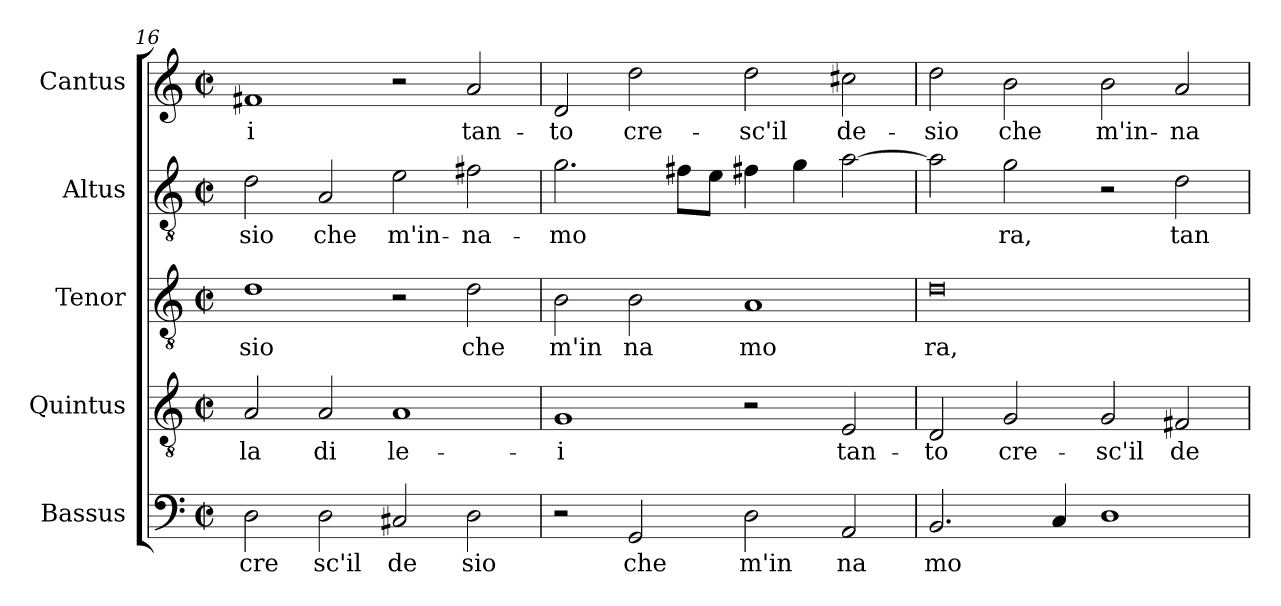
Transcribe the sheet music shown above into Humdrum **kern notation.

**kern	**text	**kern	**text	**kern	**text	**kern	**text	**kern	**text
*part5	*part5	*part4	*part4	*part3	*part3	*part2	*part2	*part1	*part1
*staff5	*staff5	*staff4	*staff4	*staff3	*staff3	*staff2	*staff2	*staff1	*staff1
*I"Bassus	*	*I"Quintus	*	*I"Tenor	*	*I"Altus	*	*I"Cantus	*
!!LO:PB:g=z
*clefF4	*	*clefGv2	*	*clefGv2	*	*clefGv2	*	*clefG2	*
*k[]	*	*k[]	*	*k[]	*	*k[]	*	*k[]	*
*C:	*	*C:	*	*C:	*	*C:	*	*C:	*
*M2/2	*	*M2/2	*	*M2/2	*	*M2/2	*	*M2/2	*
*met(c|)	*	*met(c|)	*	*met(c|)	*	*met(c|)	*	*met(c|)	*
=16	=16	=16	=16	=16	=16	=16	=16	=16	=16
!	!LO:LY:b:cj	!	!LO:LY:b	!	!LO:LY:b:cj	!	!LO:LY:b:cj	!	!LO:LY:b:cj
2D\	cre	2A/	-la	1d	sio	2d\	-sio	1f#X	i
!	!LO:LY:b:cj	!	!LO:LY:b	!	!	!	!LO:LY:b:cj	!	!
2D\	sc'il	2A/	di	.	.	2A/	che	.	.
!	!LO:LY:b:cj	!	!LO:LY:b	!	!	!	!LO:LY:b:cj	!	!
2C#X/	de	1A	le-	2r	.	2e\	m'in-	2r	.
!	!LO:LY:b:cj	!	!	!	!LO:LY:b:cj	!	!LO:LY:b:cj	!	!LO:LY:b:cj
2D\	sio	.	.	2d\	che	2f#\	-na-	2a/	tan-
=17	=17	=17	=17	=17	=17	=17	=17	=17	=17
!	!	!	!LO:LY:b	!	!LO:LY:b:cj	!	!LO:LY:b:cj	!	!LO:LY:b:cj
2r	.	1G	-i	2B\	m'in	2.g\	-mo-	2d/	-to
!	!LO:LY:b:cj	!	!	!	!LO:LY:b:cj	!	!	!	!LO:LY:b:cj
2GG/	che	.	.	2B\	na	.	.	2dd\	cre-
!	!	!	!	!	!	!	!LO:LY:b:cj	!	!
.	.	.	.	.	.	8f#\L	--	.	.
!	!	!	!	!	!	!	!LO:LY:b:cj	!	!
.	.	.	.	.	.	8e\J	--	.	.
!	!LO:LY:b:cj	!	!	!	!LO:LY:b:cj	!	!LO:LY:b:cj	!	!LO:LY:b:cj
2D\	m'in	2r	.	1A	mo	4f#X\	--	2dd\	-sc'il
!	!	!	!	!	!	!	!LO:LY:b:cj	!	!
.	.	.	.	.	.	4g\	--	.	.
!	!LO:LY:b:cj	!	!LO:LY:b	!	!	!	!LO:LY:b:cj	!	!LO:LY:b:cj
2AA/	na	2E/	tan-	.	.	[>2a\	--	2cc#\	de-
=18	=18	=18	=18	=18	=18	=18	=18	=18	=18
!	!LO:LY:b:cj	!	!LO:LY:b	!	!LO:LY:b:cj	!	!LO:LY:b:cj	!	!LO:LY:b:cj
2.BB/	mo	2D/	-to	0d	ra,	2a\]	--	2dd\	-sio
!	!	!	!LO:LY:b	!	!	!	!LO:LY:b:cj	!	!LO:LY:b:cj
.	.	2G/	cre-	.	.	2g\	-ra,	2b\	che
!	!LO:LY:b:cj	!	!	!	!	!	!	!	!
4C/	.	.	.	.	.	.	.	.	.
!	!LO:LY:b:cj	!	!LO:LY:b	!	!	!	!	!	!LO:LY:b:cj
1D	.	2G/	-sc'il	.	.	2r	.	2b\	m'in-
!	!	!	!LO:LY:b	!	!	!	!LO:LY:b:cj	!	!LO:LY:b:cj
.	.	2F#/	de-	.	.	2d\	tan-	2a/	-na-
=	=	=	=	=	=	=	=	=	=
*-	*-	*-	*-	*-	*-	*-	*-	*-	*-
